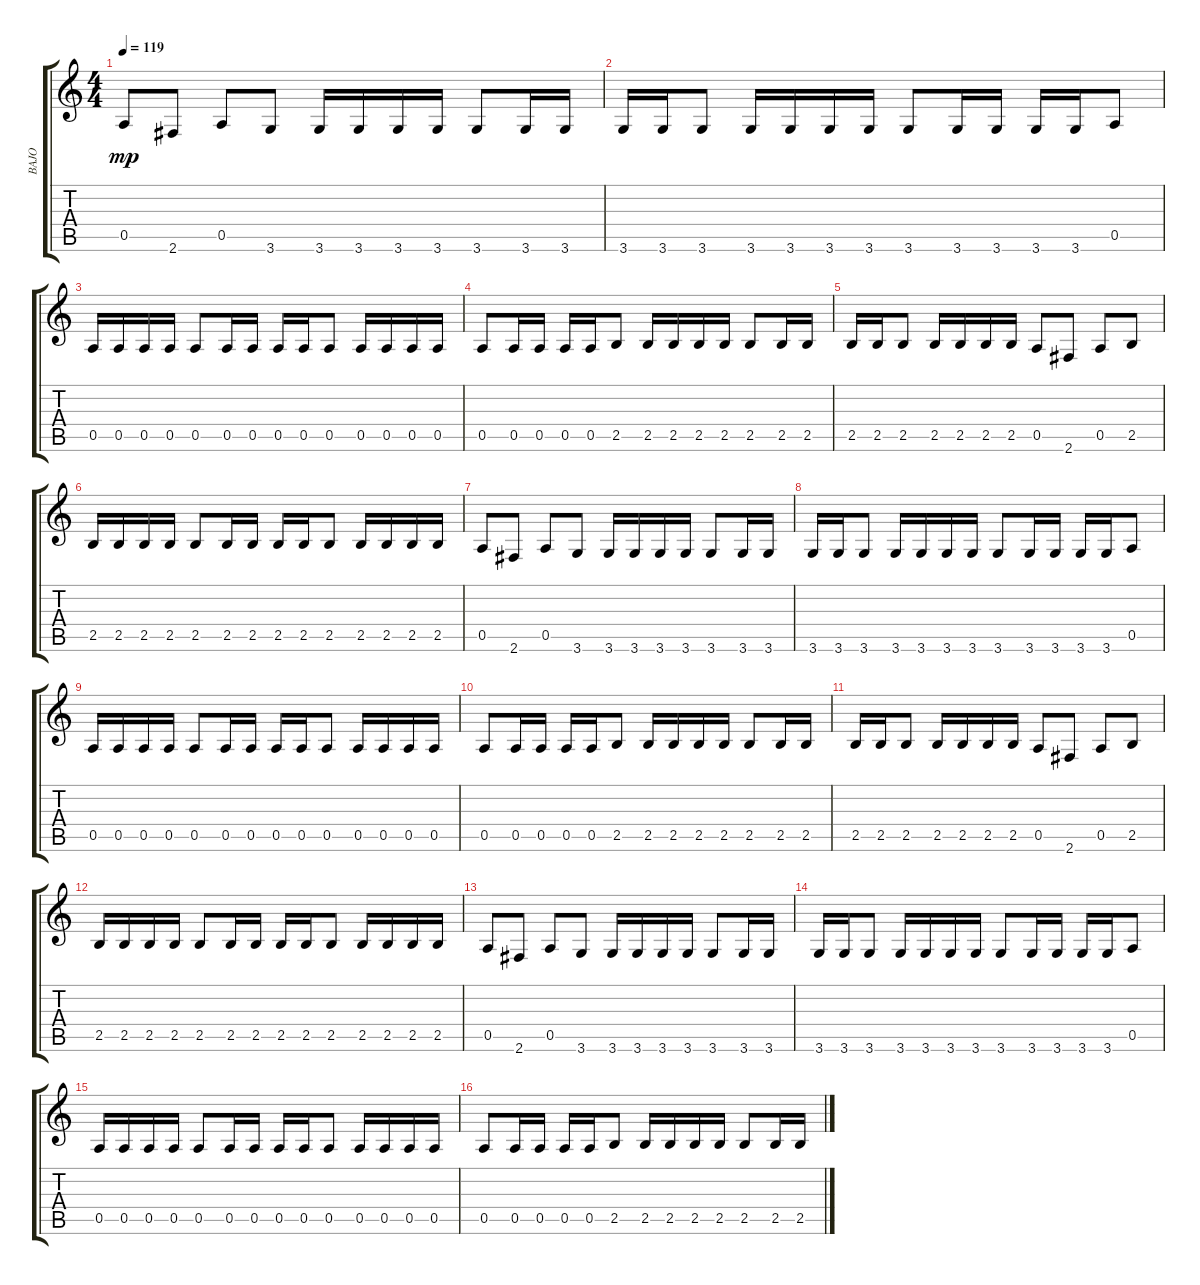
\track ("BAJO" "BAJO") {instrument electricbassfinger}
\staff {score tabs}
\tuning (E4 B3 G3 D3 A2 E2) {hide}
\ts (4 4)
\tempo 119
\clef g2
\ks c
0.5.8{dy mp} 2.6.8 0.5.8 3.6.8 3.6.16 3.6.16 3.6.16 3.6.16 3.6.8 3.6.16 3.6.16 |
3.6.16 3.6.16 3.6.8 3.6.16 3.6.16 3.6.16 3.6.16 3.6.8 3.6.16 3.6.16 3.6.16 3.6.16 0.5.8 |
0.5.16 0.5.16 0.5.16 0.5.16 0.5.8 0.5.16 0.5.16 0.5.16 0.5.16 0.5.8 0.5.16 0.5.16 0.5.16 0.5.16 |
0.5.8 0.5.16 0.5.16 0.5.16 0.5.16 2.5.8 2.5.16 2.5.16 2.5.16 2.5.16 2.5.8 2.5.16 2.5.16 |
2.5.16 2.5.16 2.5.8 2.5.16 2.5.16 2.5.16 2.5.16 0.5.8 2.6.8 0.5.8 2.5.8 |
2.5.16 2.5.16 2.5.16 2.5.16 2.5.8 2.5.16 2.5.16 2.5.16 2.5.16 2.5.8 2.5.16 2.5.16 2.5.16 2.5.16 |
0.5.8 2.6.8 0.5.8 3.6.8 3.6.16 3.6.16 3.6.16 3.6.16 3.6.8 3.6.16 3.6.16 |
3.6.16 3.6.16 3.6.8 3.6.16 3.6.16 3.6.16 3.6.16 3.6.8 3.6.16 3.6.16 3.6.16 3.6.16 0.5.8 |
0.5.16 0.5.16 0.5.16 0.5.16 0.5.8 0.5.16 0.5.16 0.5.16 0.5.16 0.5.8 0.5.16 0.5.16 0.5.16 0.5.16 |
0.5.8 0.5.16 0.5.16 0.5.16 0.5.16 2.5.8 2.5.16 2.5.16 2.5.16 2.5.16 2.5.8 2.5.16 2.5.16 |
2.5.16 2.5.16 2.5.8 2.5.16 2.5.16 2.5.16 2.5.16 0.5.8 2.6.8 0.5.8 2.5.8 |
2.5.16 2.5.16 2.5.16 2.5.16 2.5.8 2.5.16 2.5.16 2.5.16 2.5.16 2.5.8 2.5.16 2.5.16 2.5.16 2.5.16 |
0.5.8 2.6.8 0.5.8 3.6.8 3.6.16 3.6.16 3.6.16 3.6.16 3.6.8 3.6.16 3.6.16 |
3.6.16 3.6.16 3.6.8 3.6.16 3.6.16 3.6.16 3.6.16 3.6.8 3.6.16 3.6.16 3.6.16 3.6.16 0.5.8 |
0.5.16 0.5.16 0.5.16 0.5.16 0.5.8 0.5.16 0.5.16 0.5.16 0.5.16 0.5.8 0.5.16 0.5.16 0.5.16 0.5.16 |
0.5.8 0.5.16 0.5.16 0.5.16 0.5.16 2.5.8 2.5.16 2.5.16 2.5.16 2.5.16 2.5.8 2.5.16 2.5.16
